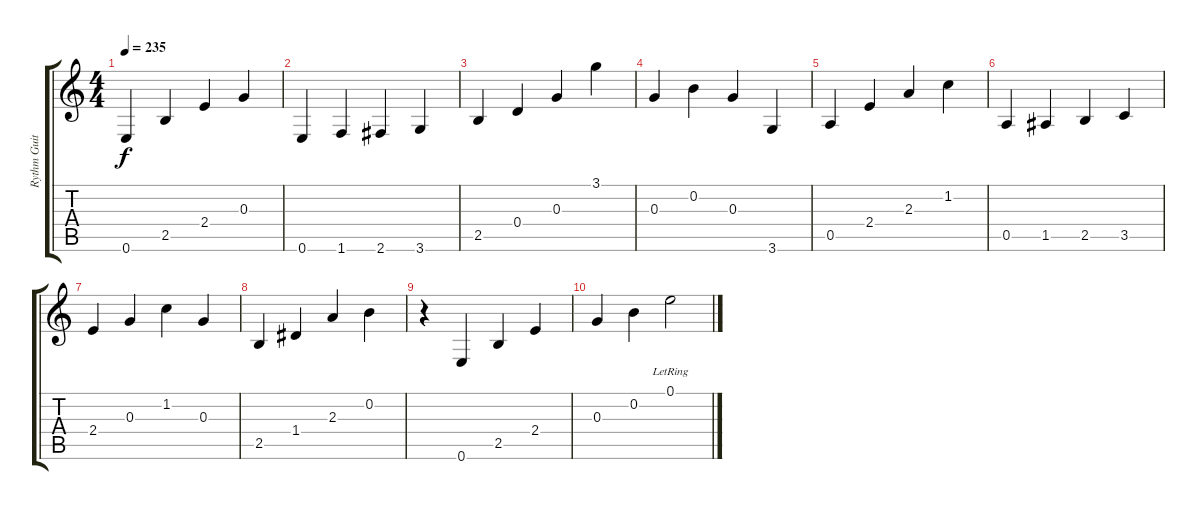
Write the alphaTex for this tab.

\track ("Rythm Guitar 1" "Rythm Guit") {instrument acousticguitarsteel}
\staff {score tabs}
\tuning (E4 B3 G3 D3 A2 E2) {hide}
\ts (4 4)
\tempo 235
\clef g2
\ks c
0.6.4{dy f} 2.5.4 2.4.4 0.3.4 |
0.6.4 1.6.4 2.6.4 3.6.4 |
2.5.4 0.4.4 0.3.4 3.1.4 |
0.3.4 0.2.4 0.3.4 3.6.4 |
0.5.4 2.4.4 2.3.4 1.2.4 |
0.5.4 1.5.4 2.5.4 3.5.4 |
2.4.4 0.3.4 1.2.4 0.3.4 |
2.5.4 1.4.4 2.3.4 0.2.4 |
r.4 0.6.4 2.5.4 2.4.4 |
0.3.4 0.2.4 0.1{lr}.2
